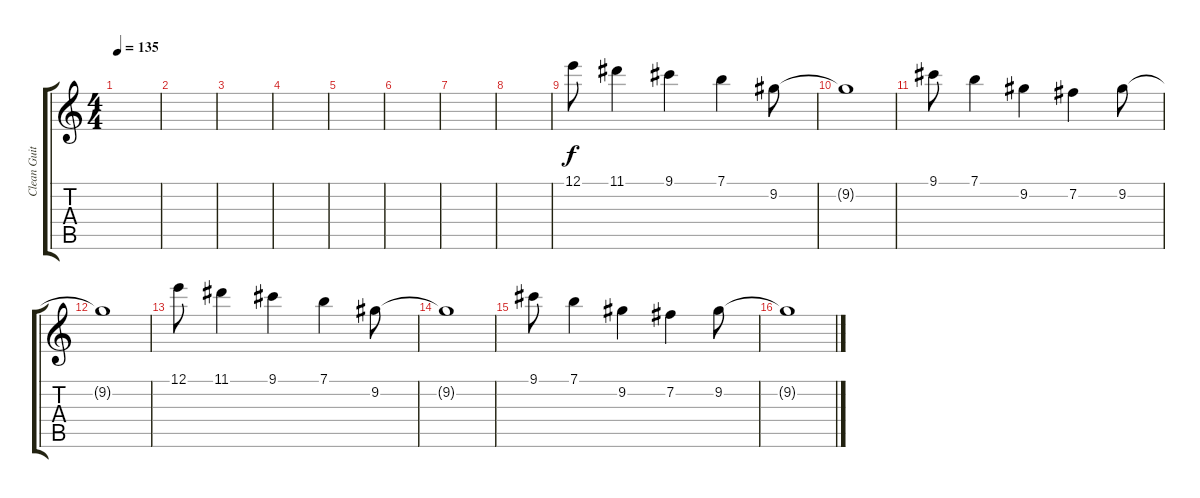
\track ("Clean Guitar" "Clean Guit") {instrument electricguitarclean}
\staff {score tabs}
\tuning (E4 B3 G3 D3 A2 E2) {hide}
\ts (4 4)
\tempo 135
\clef g2
\ks c
|
|
|
|
|
|
|
|
12.1.8 11.1.4 9.1.4 7.1.4 9.2.8 |
9.2{t}.1 |
9.1.8 7.1.4 9.2.4 7.2.4 9.2.8 |
9.2{t}.1 |
12.1.8 11.1.4 9.1.4 7.1.4 9.2.8 |
9.2{t}.1 |
9.1.8 7.1.4 9.2.4 7.2.4 9.2.8 |
9.2{t}.1
